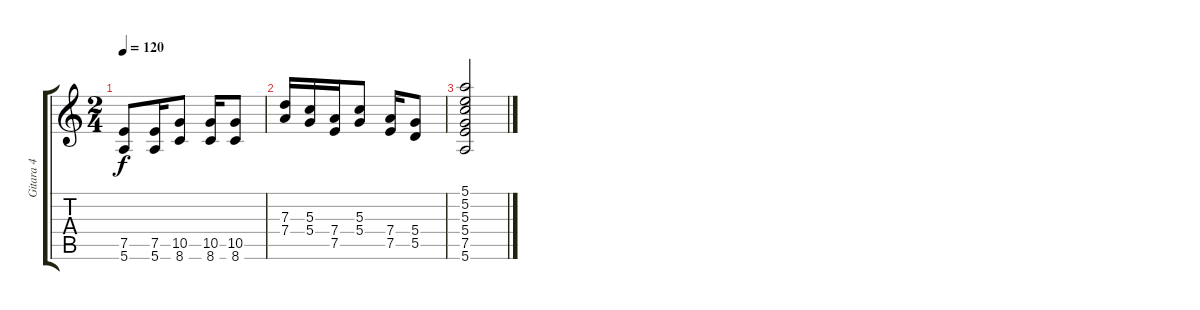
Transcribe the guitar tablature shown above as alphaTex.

\track ("Gitara 4" "Gitara 4") {instrument acousticguitarnylon}
\staff {score tabs}
\tuning (E4 B3 G3 D3 A2 E2) {hide}
\ts (2 4)
\tempo 120
\clef g2
\ks aminor
(7.5 5.6).8{dy f} (7.5 5.6).16 (10.5 8.6).8 (10.5 8.6).16 (10.5 8.6).8 |
(7.3 7.4).16 (5.3 5.4).16 (7.4 7.5).16 (5.3 5.4).8 (7.4 7.5).16 (5.4 5.5).8 |
(5.1 5.2 5.3 5.4 7.5 5.6).2
